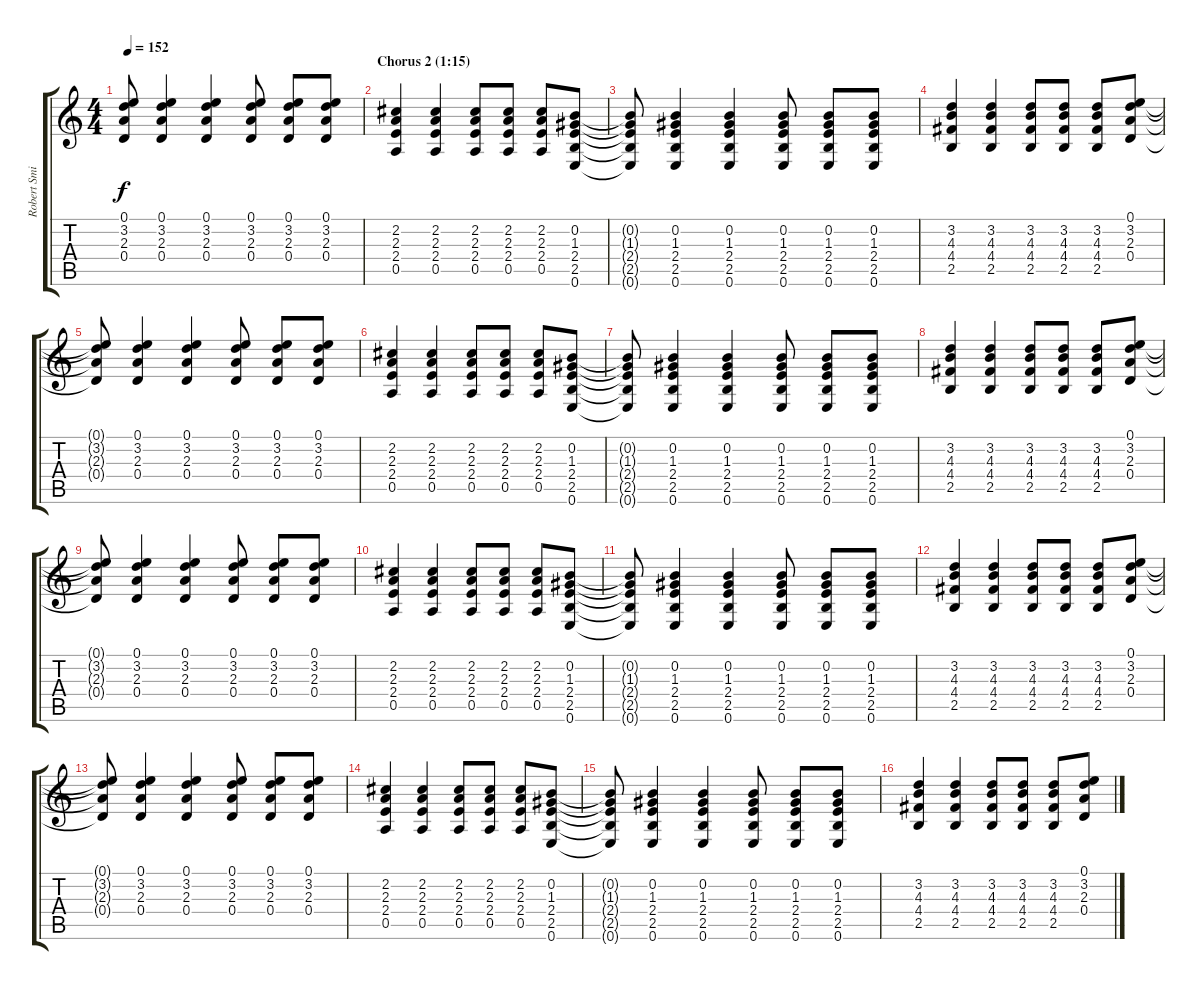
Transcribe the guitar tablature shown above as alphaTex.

\track ("Robert Smith (acoustic rhythm guitar)" "Robert Smi") {instrument acousticguitarsteel}
\staff {score tabs}
\tuning (E4 B3 G3 D3 A2 E2) {hide}
\ts (4 4)
\tempo 152
\clef g2
\ks c
(0.1{t} 3.2{t} 2.3{t} 0.4{t}).8{dy f} (0.1 3.2 2.3 0.4).4 (0.1 3.2 2.3 0.4).4 (0.1 3.2 2.3 0.4).8 (0.1 3.2 2.3 0.4).8 (0.1 3.2 2.3 0.4).8 |
\section ("" "Chorus 2 (1:15)")
(2.2 2.3 2.4 0.5).4 (2.2 2.3 2.4 0.5).4 (2.2 2.3 2.4 0.5).8 (2.2 2.3 2.4 0.5).8 (2.2 2.3 2.4 0.5).8 (0.2 1.3 2.4 2.5 0.6).8 |
(0.2{t} 1.3{t} 2.4{t} 2.5{t} 0.6{t}).8 (0.2 1.3 2.4 2.5 0.6).4 (0.2 1.3 2.4 2.5 0.6).4 (0.2 1.3 2.4 2.5 0.6).8 (0.2 1.3 2.4 2.5 0.6).8 (0.2 1.3 2.4 2.5 0.6).8 |
(3.2 4.3 4.4 2.5).4 (3.2 4.3 4.4 2.5).4 (3.2 4.3 4.4 2.5).8 (3.2 4.3 4.4 2.5).8 (3.2 4.3 4.4 2.5).8 (0.1 3.2 2.3 0.4).8 |
(0.1{t} 3.2{t} 2.3{t} 0.4{t}).8 (0.1 3.2 2.3 0.4).4 (0.1 3.2 2.3 0.4).4 (0.1 3.2 2.3 0.4).8 (0.1 3.2 2.3 0.4).8 (0.1 3.2 2.3 0.4).8 |
(2.2 2.3 2.4 0.5).4 (2.2 2.3 2.4 0.5).4 (2.2 2.3 2.4 0.5).8 (2.2 2.3 2.4 0.5).8 (2.2 2.3 2.4 0.5).8 (0.2 1.3 2.4 2.5 0.6).8 |
(0.2{t} 1.3{t} 2.4{t} 2.5{t} 0.6{t}).8 (0.2 1.3 2.4 2.5 0.6).4 (0.2 1.3 2.4 2.5 0.6).4 (0.2 1.3 2.4 2.5 0.6).8 (0.2 1.3 2.4 2.5 0.6).8 (0.2 1.3 2.4 2.5 0.6).8 |
(3.2 4.3 4.4 2.5).4 (3.2 4.3 4.4 2.5).4 (3.2 4.3 4.4 2.5).8 (3.2 4.3 4.4 2.5).8 (3.2 4.3 4.4 2.5).8 (0.1 3.2 2.3 0.4).8 |
(0.1{t} 3.2{t} 2.3{t} 0.4{t}).8 (0.1 3.2 2.3 0.4).4 (0.1 3.2 2.3 0.4).4 (0.1 3.2 2.3 0.4).8 (0.1 3.2 2.3 0.4).8 (0.1 3.2 2.3 0.4).8 |
(2.2 2.3 2.4 0.5).4 (2.2 2.3 2.4 0.5).4 (2.2 2.3 2.4 0.5).8 (2.2 2.3 2.4 0.5).8 (2.2 2.3 2.4 0.5).8 (0.2 1.3 2.4 2.5 0.6).8 |
(0.2{t} 1.3{t} 2.4{t} 2.5{t} 0.6{t}).8 (0.2 1.3 2.4 2.5 0.6).4 (0.2 1.3 2.4 2.5 0.6).4 (0.2 1.3 2.4 2.5 0.6).8 (0.2 1.3 2.4 2.5 0.6).8 (0.2 1.3 2.4 2.5 0.6).8 |
(3.2 4.3 4.4 2.5).4 (3.2 4.3 4.4 2.5).4 (3.2 4.3 4.4 2.5).8 (3.2 4.3 4.4 2.5).8 (3.2 4.3 4.4 2.5).8 (0.1 3.2 2.3 0.4).8 |
(0.1{t} 3.2{t} 2.3{t} 0.4{t}).8 (0.1 3.2 2.3 0.4).4 (0.1 3.2 2.3 0.4).4 (0.1 3.2 2.3 0.4).8 (0.1 3.2 2.3 0.4).8 (0.1 3.2 2.3 0.4).8 |
(2.2 2.3 2.4 0.5).4 (2.2 2.3 2.4 0.5).4 (2.2 2.3 2.4 0.5).8 (2.2 2.3 2.4 0.5).8 (2.2 2.3 2.4 0.5).8 (0.2 1.3 2.4 2.5 0.6).8 |
(0.2{t} 1.3{t} 2.4{t} 2.5{t} 0.6{t}).8 (0.2 1.3 2.4 2.5 0.6).4 (0.2 1.3 2.4 2.5 0.6).4 (0.2 1.3 2.4 2.5 0.6).8 (0.2 1.3 2.4 2.5 0.6).8 (0.2 1.3 2.4 2.5 0.6).8 |
(3.2 4.3 4.4 2.5).4 (3.2 4.3 4.4 2.5).4 (3.2 4.3 4.4 2.5).8 (3.2 4.3 4.4 2.5).8 (3.2 4.3 4.4 2.5).8 (0.1 3.2 2.3 0.4).8
